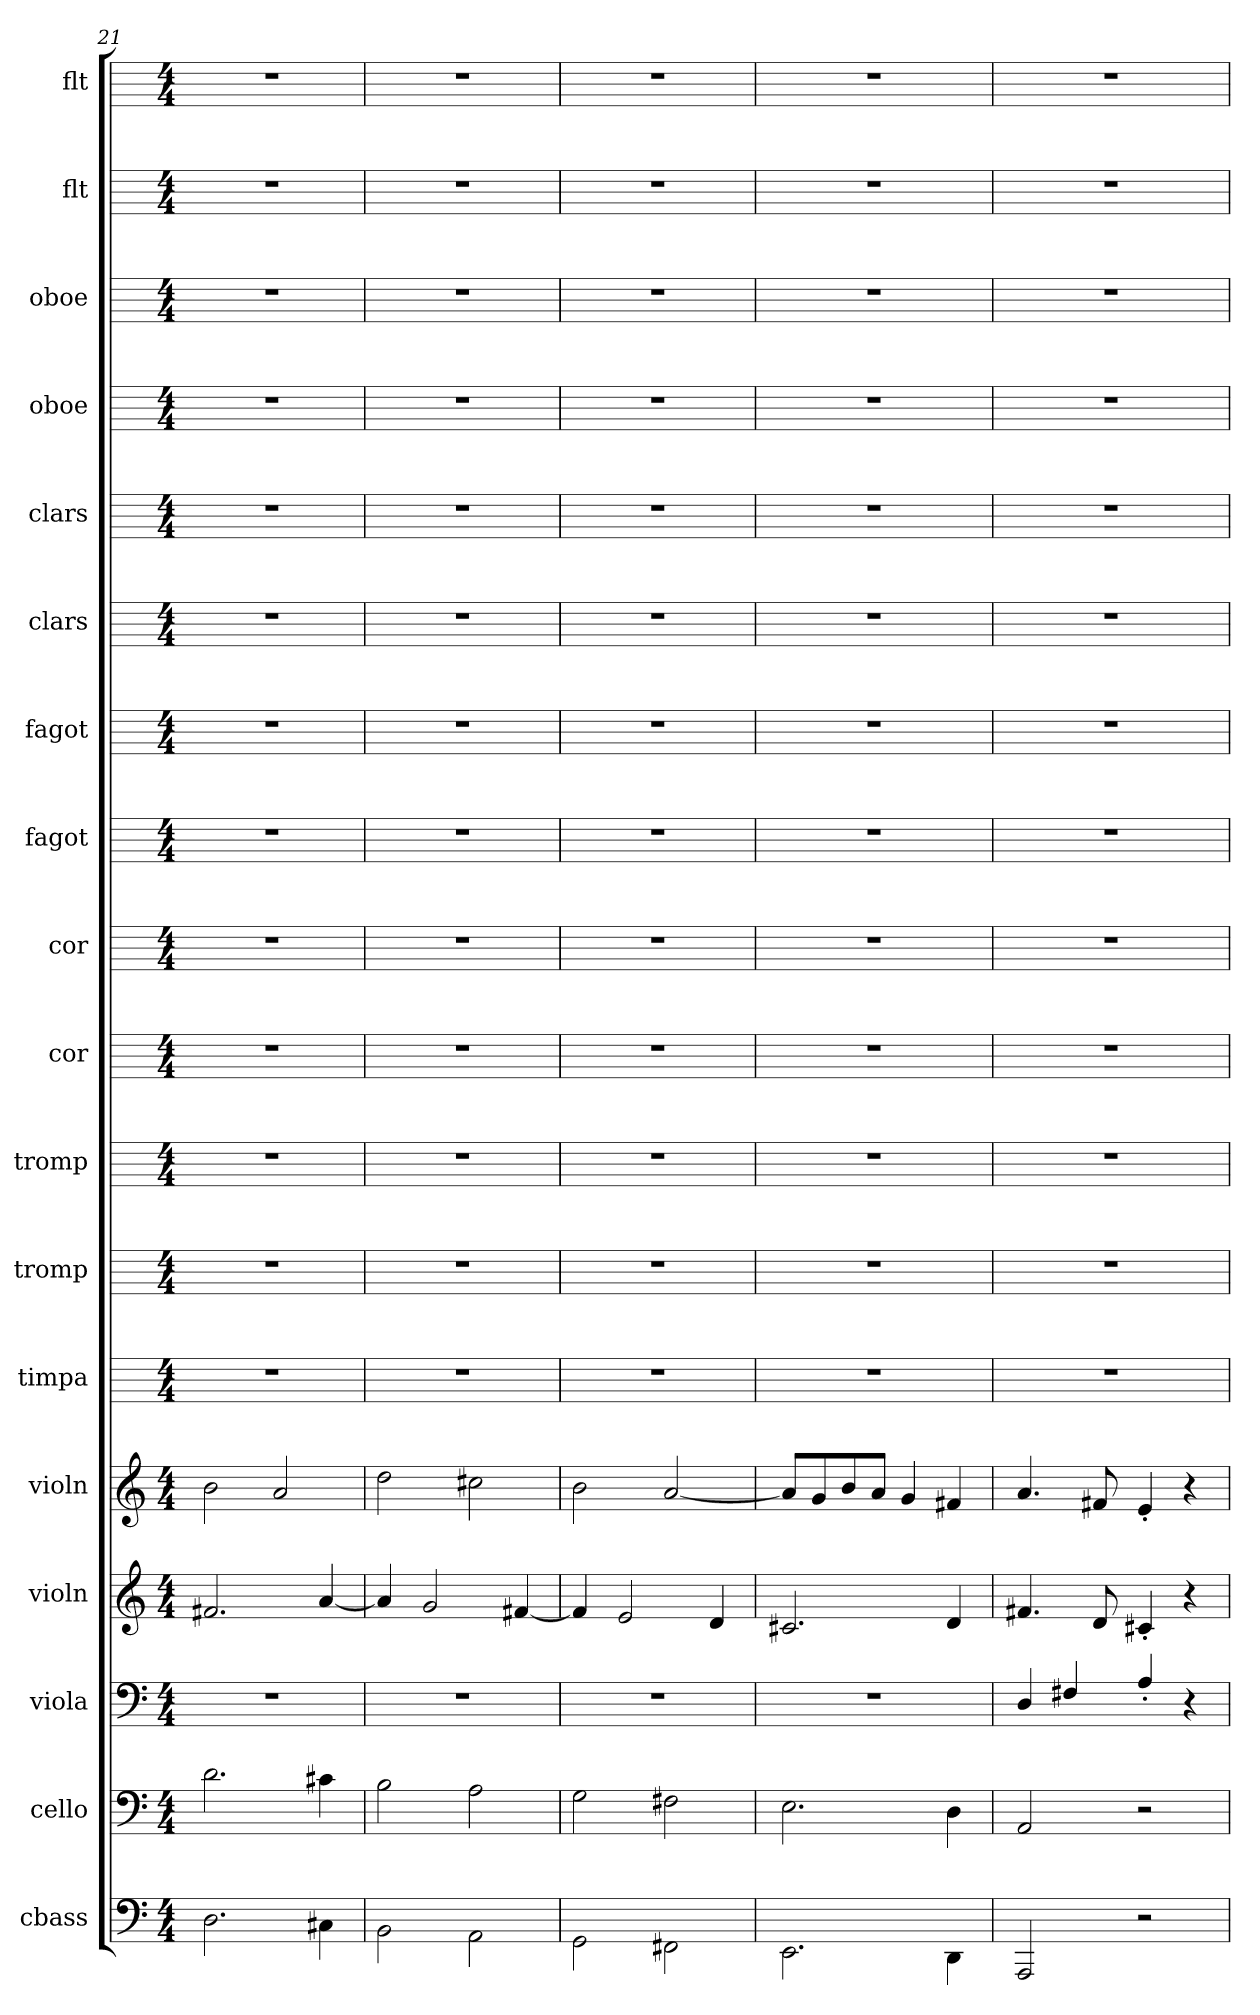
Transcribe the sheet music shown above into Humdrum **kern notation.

**kern	**kern	**kern	**kern	**kern	**kern	**kern	**kern	**kern	**kern	**kern	**kern	**kern	**kern	**kern	**kern	**kern	**kern
*part18	*part17	*part16	*part15	*part14	*part13	*part12	*part11	*part10	*part9	*part8	*part7	*part6	*part5	*part4	*part3	*part2	*part1
*staff18	*staff17	*staff16	*staff15	*staff14	*staff13	*staff12	*staff11	*staff10	*staff9	*staff8	*staff7	*staff6	*staff5	*staff4	*staff3	*staff2	*staff1
*I"cbass	*I"cello	*I"viola	*I"violn	*I"violn	*I"timpa	*I"tromp	*I"tromp	*I"cor	*I"cor	*I"fagot	*I"fagot	*I"clars	*I"clars	*I"oboe	*I"oboe	*I"flt	*I"flt
*	*	*I'Vla	*	*	*	*	*	*	*	*	*	*	*	*I'Ob	*I'Ob	*	*
*	*	*	*	*	*	*	*	*ITrd4c7	*ITrd4c7	*	*	*	*	*	*	*	*
*M4/4	*M4/4	*M4/4	*M4/4	*M4/4	*M4/4	*M4/4	*M4/4	*M4/4	*M4/4	*M4/4	*M4/4	*M4/4	*M4/4	*M4/4	*M4/4	*M4/4	*M4/4
=21	=21	=21	=21	=21	=21	=21	=21	=21	=21	=21	=21	=21	=21	=21	=21	=21	=21
2.D\	2.d\	1r	2.f#/	2b\	1r	1r	1r	1r	1r	1r	1r	1r	1r	1r	1r	1r	1r
.	.	.	.	2a/	.	.	.	.	.	.	.	.	.	.	.	.	.
4C#\	4c#\	.	[4a/	.	.	.	.	.	.	.	.	.	.	.	.	.	.
=22	=22	=22	=22	=22	=22	=22	=22	=22	=22	=22	=22	=22	=22	=22	=22	=22	=22
2BB\	2B\	1r	4a/]	2dd\	1r	1r	1r	1r	1r	1r	1r	1r	1r	1r	1r	1r	1r
.	.	.	2g/	.	.	.	.	.	.	.	.	.	.	.	.	.	.
2AA\	2A\	.	.	2cc#\	.	.	.	.	.	.	.	.	.	.	.	.	.
.	.	.	[4f#/	.	.	.	.	.	.	.	.	.	.	.	.	.	.
=23	=23	=23	=23	=23	=23	=23	=23	=23	=23	=23	=23	=23	=23	=23	=23	=23	=23
2GG\	2G\	1r	4f#/]	2b\	1r	1r	1r	1r	1r	1r	1r	1r	1r	1r	1r	1r	1r
.	.	.	2e/	.	.	.	.	.	.	.	.	.	.	.	.	.	.
2FF#\	2F#\	.	.	[2a/	.	.	.	.	.	.	.	.	.	.	.	.	.
.	.	.	4d/	.	.	.	.	.	.	.	.	.	.	.	.	.	.
=24	=24	=24	=24	=24	=24	=24	=24	=24	=24	=24	=24	=24	=24	=24	=24	=24	=24
2.EE\	2.E\	1r	2.c#/	8a/L]	1r	1r	1r	1r	1r	1r	1r	1r	1r	1r	1r	1r	1r
.	.	.	.	8g/	.	.	.	.	.	.	.	.	.	.	.	.	.
.	.	.	.	8b/	.	.	.	.	.	.	.	.	.	.	.	.	.
.	.	.	.	8a/J	.	.	.	.	.	.	.	.	.	.	.	.	.
.	.	.	.	4g/	.	.	.	.	.	.	.	.	.	.	.	.	.
4DD\	4D\	.	4d/	4f#/	.	.	.	.	.	.	.	.	.	.	.	.	.
=25	=25	=25	=25	=25	=25	=25	=25	=25	=25	=25	=25	=25	=25	=25	=25	=25	=25
2AAA/	2AA/	4D/	4.f#/	4.a/	1r	1r	1r	1r	1r	1r	1r	1r	1r	1r	1r	1r	1r
.	.	4F#/	.	.	.	.	.	.	.	.	.	.	.	.	.	.	.
.	.	.	8d/	8f#/	.	.	.	.	.	.	.	.	.	.	.	.	.
2r	2r	4A'>/	4c#'>/	4e'>/	.	.	.	.	.	.	.	.	.	.	.	.	.
.	.	4r	4r	4r	.	.	.	.	.	.	.	.	.	.	.	.	.
=	=	=	=	=	=	=	=	=	=	=	=	=	=	=	=	=	=
*-	*-	*-	*-	*-	*-	*-	*-	*-	*-	*-	*-	*-	*-	*-	*-	*-	*-
